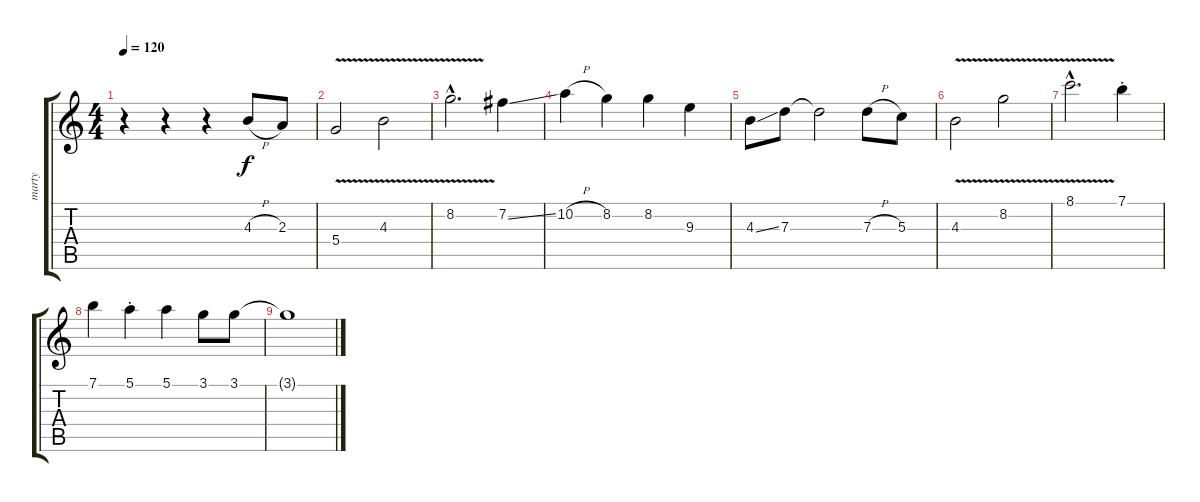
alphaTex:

\track ("marty" "marty") {instrument electricguitarclean}
\staff {score tabs}
\tuning (E4 B3 G3 D3 A2 E2) {hide}
\ts (4 4)
\tempo 120
\clef g2
\ks c
r.4{dy f instrument electricguitarclean} r.4 r.4 4.3{h}.8 2.3.8 |
5.4{v}.2 4.3{v}.2 |
8.2{v hac}.2{d} 7.2{ss}.4 |
10.2{h}.4 8.2.4 8.2.4 9.3.4 |
4.3{ss}.8 7.3.8 7.3{t}.2 7.3{h}.8 5.3.8 |
4.3{v}.2 8.2{v}.2 |
8.1{v hac}.2{d} 7.1{st}.4 |
7.1.4 5.1{st}.4 5.1.4 3.1.8 3.1.8 |
3.1{t}.1
